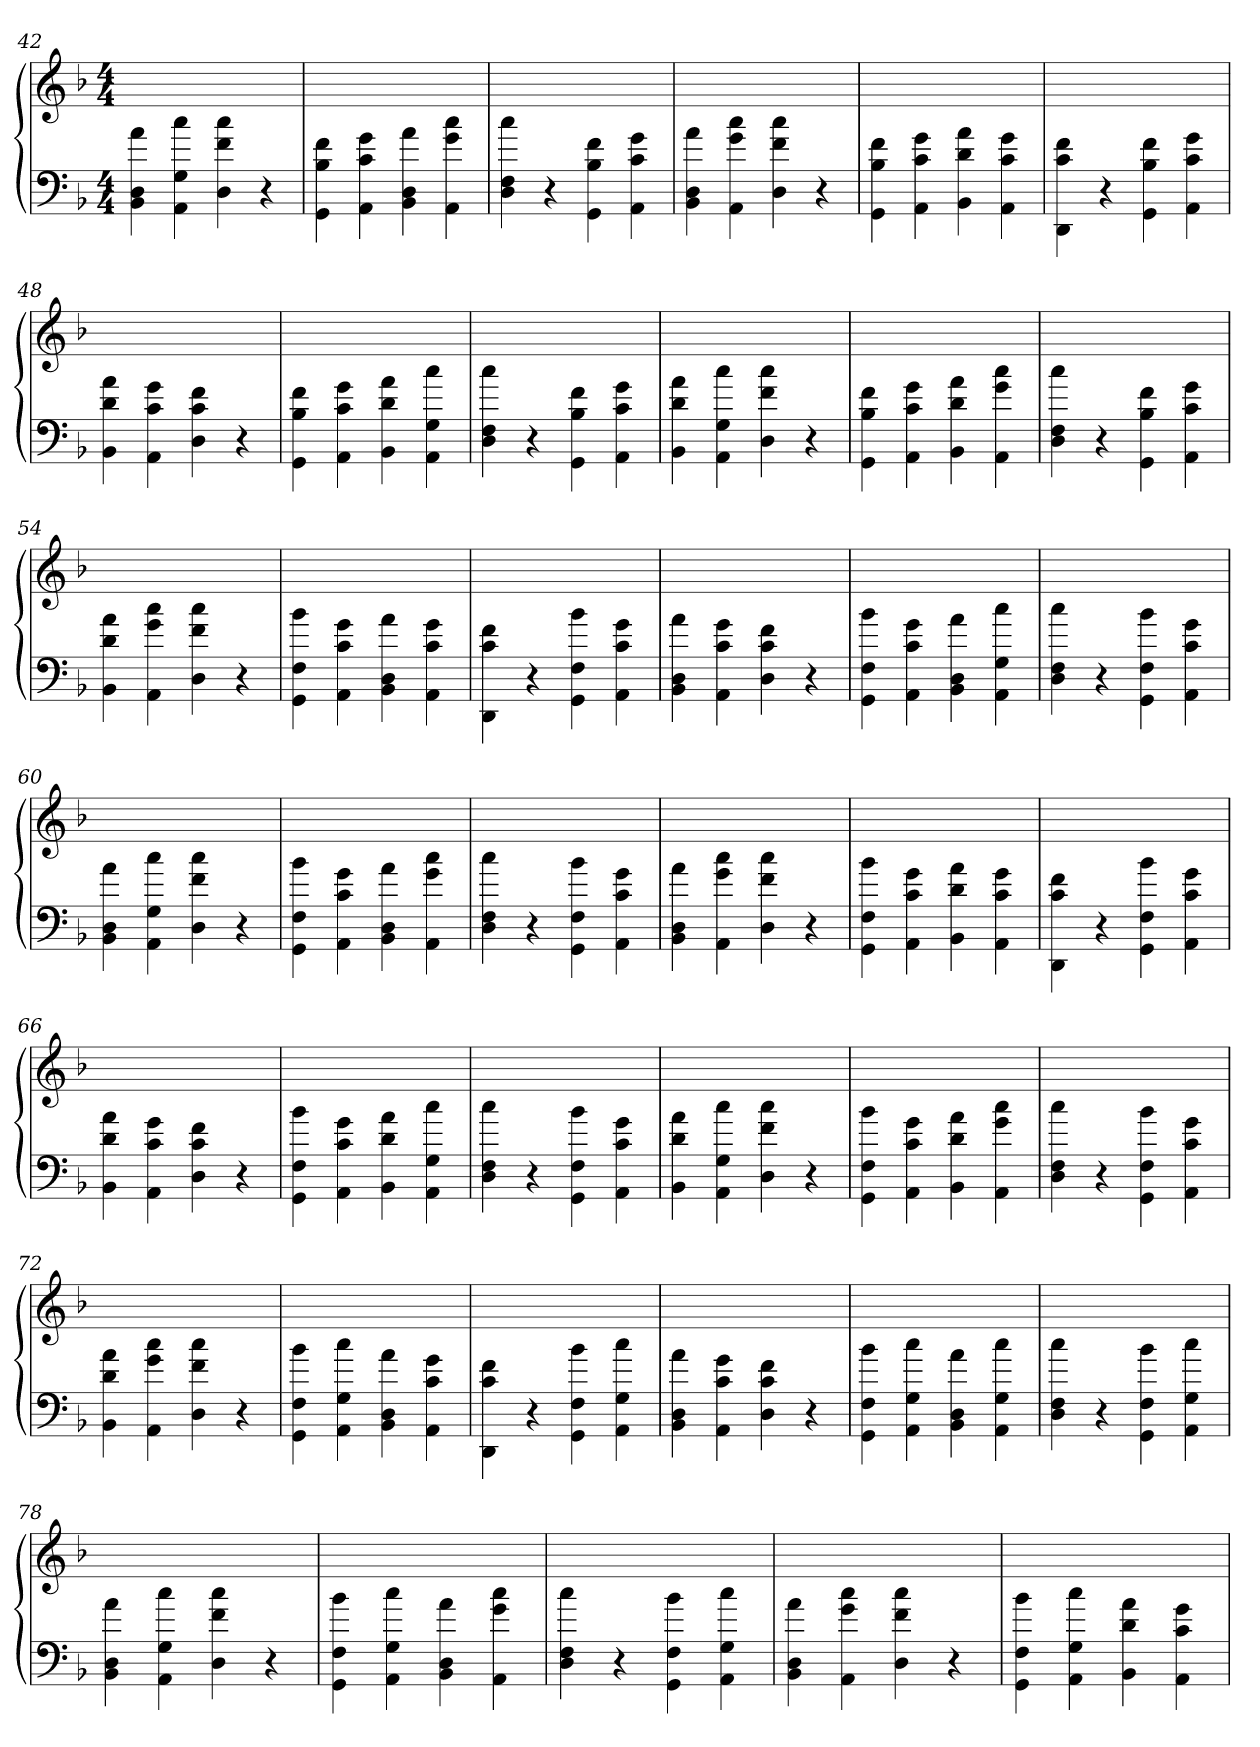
**kern	**kern
*part2	*part1
*staff2	*staff1
*clefF4	*clefG2
*k[b-]	*k[b-]
*F:	*F:
*M4/4	*M4/4
=42	=42
4BB- 4D 4a	1ryy
4AA 4G 4cc	.
4D 4f 4cc	.
4r	.
=43	=43
4GG 4B- 4f	1ryy
4AA 4c 4g	.
4BB- 4D 4a	.
4AA 4g 4cc	.
=44	=44
4D 4F 4cc	1ryy
4r	.
4GG 4B- 4f	.
4AA 4c 4g	.
=45	=45
4BB- 4D 4a	1ryy
4AA 4g 4cc	.
4D 4f 4cc	.
4r	.
=46	=46
4GG 4B- 4f	1ryy
4AA 4c 4g	.
4BB- 4d 4a	.
4AA 4c 4g	.
=47	=47
4DD 4c 4f	1ryy
4r	.
4GG 4B- 4f	.
4AA 4c 4g	.
=48	=48
4BB- 4d 4a	1ryy
4AA 4c 4g	.
4D 4c 4f	.
4r	.
=49	=49
4GG 4B- 4f	1ryy
4AA 4c 4g	.
4BB- 4d 4a	.
4AA 4G 4cc	.
=50	=50
4D 4F 4cc	1ryy
4r	.
4GG 4B- 4f	.
4AA 4c 4g	.
=51	=51
4BB- 4d 4a	1ryy
4AA 4G 4cc	.
4D 4f 4cc	.
4r	.
=52	=52
4GG 4B- 4f	1ryy
4AA 4c 4g	.
4BB- 4d 4a	.
4AA 4g 4cc	.
=53	=53
4D 4F 4cc	1ryy
4r	.
4GG 4B- 4f	.
4AA 4c 4g	.
=54	=54
4BB- 4d 4a	1ryy
4AA 4g 4cc	.
4D 4f 4cc	.
4r	.
=55	=55
4GG 4F 4b-	1ryy
4AA 4c 4g	.
4BB- 4D 4a	.
4AA 4c 4g	.
=56	=56
4DD 4c 4f	1ryy
4r	.
4GG 4F 4b-	.
4AA 4c 4g	.
=57	=57
4BB- 4D 4a	1ryy
4AA 4c 4g	.
4D 4c 4f	.
4r	.
=58	=58
4GG 4F 4b-	1ryy
4AA 4c 4g	.
4BB- 4D 4a	.
4AA 4G 4cc	.
=59	=59
4D 4F 4cc	1ryy
4r	.
4GG 4F 4b-	.
4AA 4c 4g	.
=60	=60
4BB- 4D 4a	1ryy
4AA 4G 4cc	.
4D 4f 4cc	.
4r	.
=61	=61
4GG 4F 4b-	1ryy
4AA 4c 4g	.
4BB- 4D 4a	.
4AA 4g 4cc	.
=62	=62
4D 4F 4cc	1ryy
4r	.
4GG 4F 4b-	.
4AA 4c 4g	.
=63	=63
4BB- 4D 4a	1ryy
4AA 4g 4cc	.
4D 4f 4cc	.
4r	.
=64	=64
4GG 4F 4b-	1ryy
4AA 4c 4g	.
4BB- 4d 4a	.
4AA 4c 4g	.
=65	=65
4DD 4c 4f	1ryy
4r	.
4GG 4F 4b-	.
4AA 4c 4g	.
=66	=66
4BB- 4d 4a	1ryy
4AA 4c 4g	.
4D 4c 4f	.
4r	.
=67	=67
4GG 4F 4b-	1ryy
4AA 4c 4g	.
4BB- 4d 4a	.
4AA 4G 4cc	.
=68	=68
4D 4F 4cc	1ryy
4r	.
4GG 4F 4b-	.
4AA 4c 4g	.
=69	=69
4BB- 4d 4a	1ryy
4AA 4G 4cc	.
4D 4f 4cc	.
4r	.
=70	=70
4GG 4F 4b-	1ryy
4AA 4c 4g	.
4BB- 4d 4a	.
4AA 4g 4cc	.
=71	=71
4D 4F 4cc	1ryy
4r	.
4GG 4F 4b-	.
4AA 4c 4g	.
=72	=72
4BB- 4d 4a	1ryy
4AA 4g 4cc	.
4D 4f 4cc	.
4r	.
=73	=73
4GG 4F 4b-	1ryy
4AA 4G 4cc	.
4BB- 4D 4a	.
4AA 4c 4g	.
=74	=74
4DD 4c 4f	1ryy
4r	.
4GG 4F 4b-	.
4AA 4G 4cc	.
=75	=75
4BB- 4D 4a	1ryy
4AA 4c 4g	.
4D 4c 4f	.
4r	.
=76	=76
4GG 4F 4b-	1ryy
4AA 4G 4cc	.
4BB- 4D 4a	.
4AA 4G 4cc	.
=77	=77
4D 4F 4cc	1ryy
4r	.
4GG 4F 4b-	.
4AA 4G 4cc	.
=78	=78
4BB- 4D 4a	1ryy
4AA 4G 4cc	.
4D 4f 4cc	.
4r	.
=79	=79
4GG 4F 4b-	1ryy
4AA 4G 4cc	.
4BB- 4D 4a	.
4AA 4g 4cc	.
=80	=80
4D 4F 4cc	1ryy
4r	.
4GG 4F 4b-	.
4AA 4G 4cc	.
=81	=81
4BB- 4D 4a	1ryy
4AA 4g 4cc	.
4D 4f 4cc	.
4r	.
=82	=82
4GG 4F 4b-	1ryy
4AA 4G 4cc	.
4BB- 4d 4a	.
4AA 4c 4g	.
=	=
*-	*-
